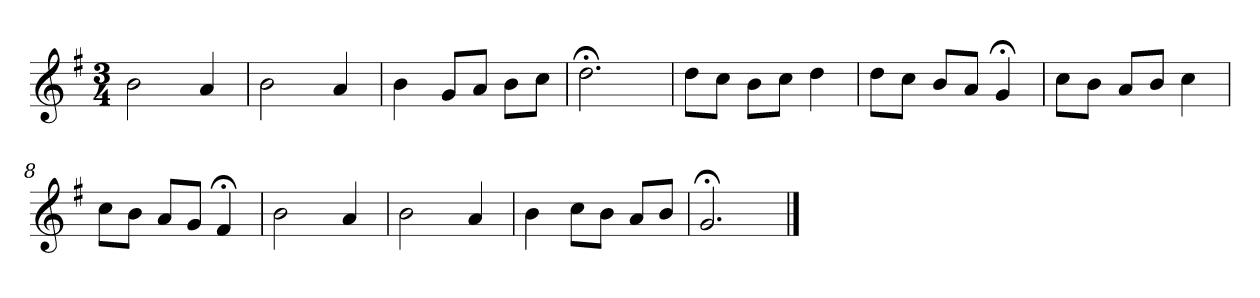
**kern
*part1
*staff1
*k[f#]
*G:
*M3/4
*MM120
=1
2b
4a
=2
2b
4a
=3
4b
8gL
8aJ
8bL
8ccJ
=4
2.dd;<
=5
8ddL
8ccJ
8bL
8ccJ
4dd
=6
8ddL
8ccJ
8bL
8aJ
4g;<
=7
8ccL
8bJ
8aL
8bJ
4cc
=8
8ccL
8bJ
8aL
8gJ
4f#;<;
=9
2b
4a
=10
2b
4a
=11
4b
8ccL
8bJ
8aL
8bJ
=12
2.g;<
==
*-
